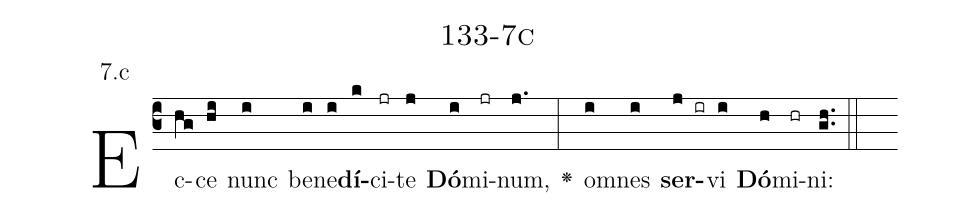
name: 133-7c;
annotation: 7.c;
%%
(c3)Ec(hg)ce(hi) nunc(i) be(i)ne(i)<b>dí</b>(k)ci(jr)te(j) <b>Dó</b>(i)mi(jr)num,(j.) <v>\greheightstar</v>(:) om(i)nes(i) <b>ser</b>(j ir)vi(i) <b>Dó</b>(h)mi(hr)ni:(gh..) (::)


%E(i) u(i) o(j) u(i) a(h) e.(gh..) (::)
